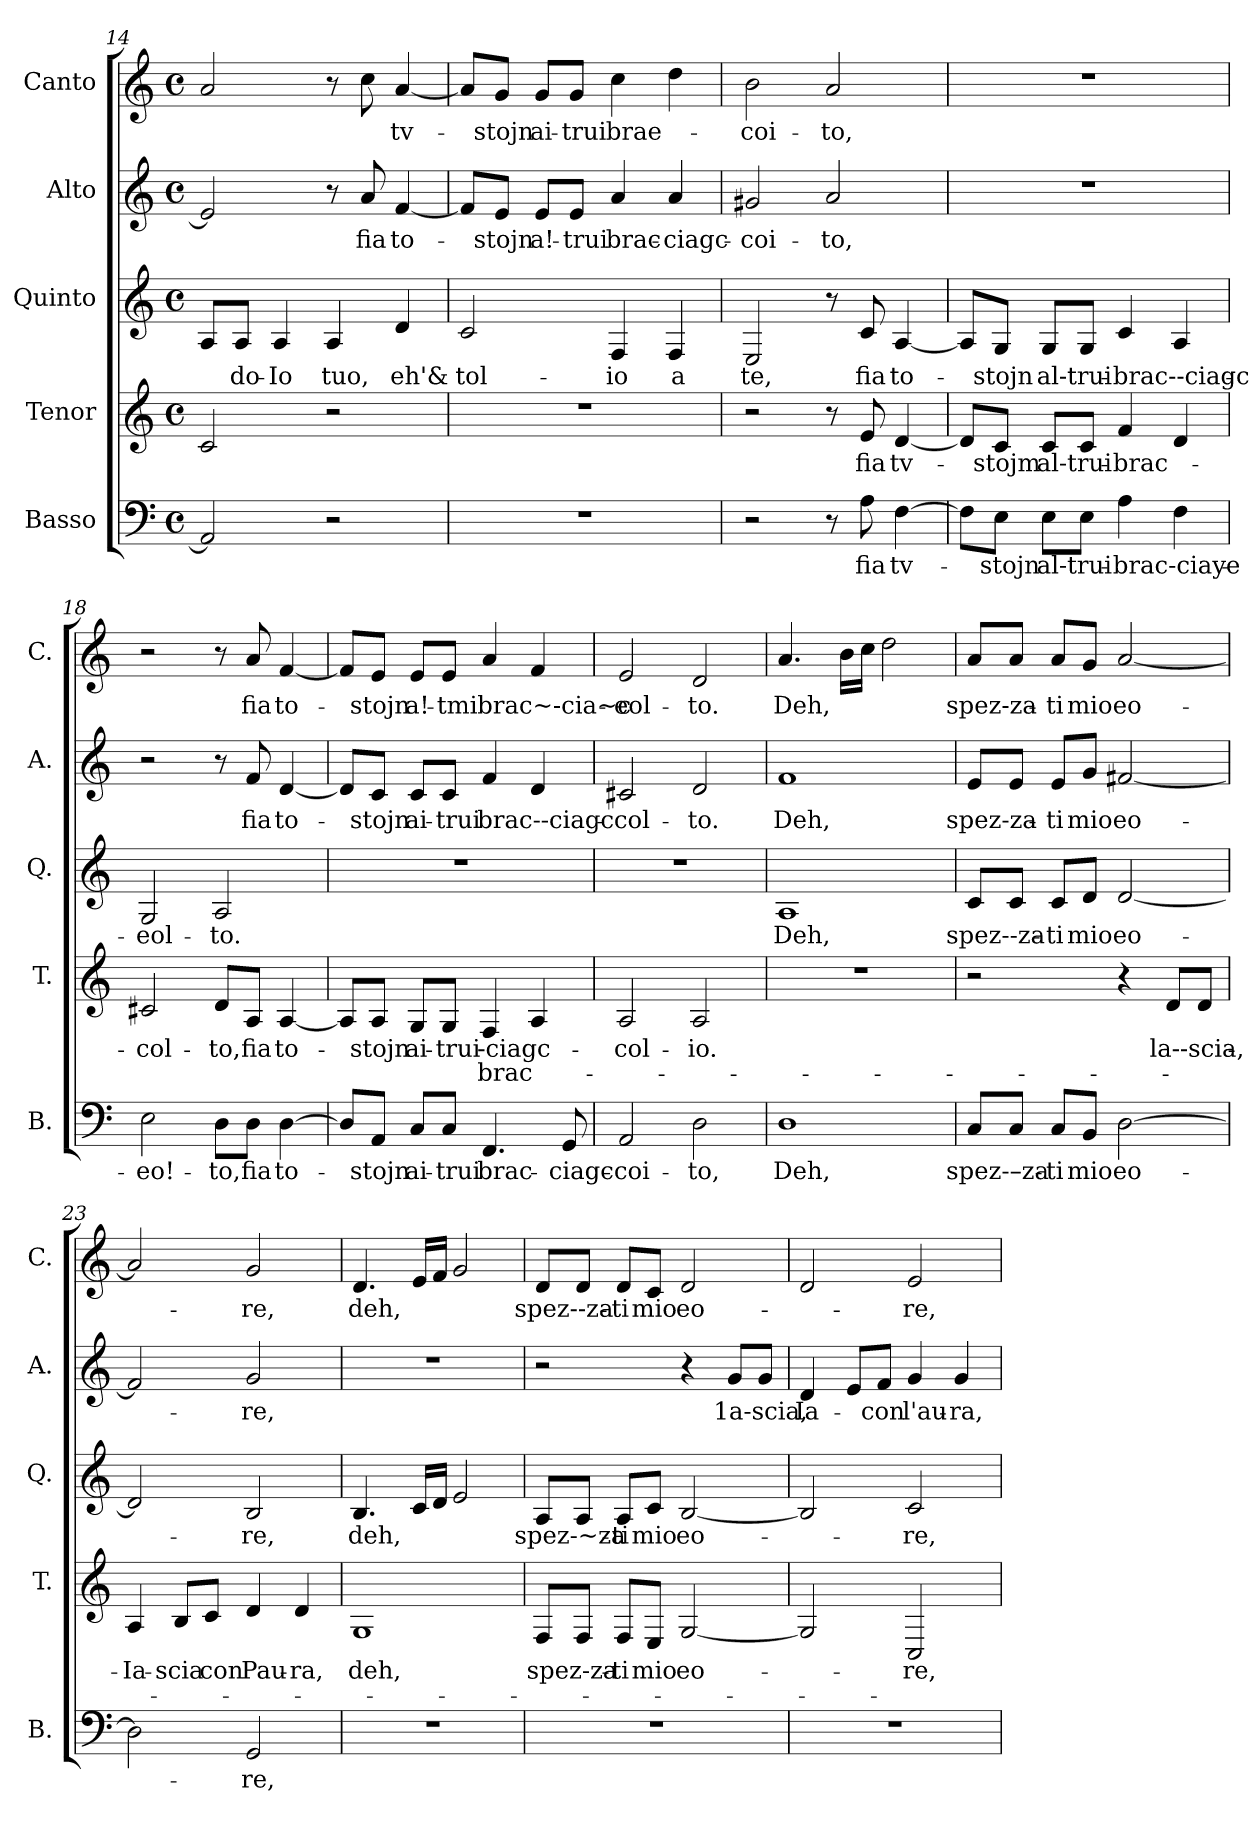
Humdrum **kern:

**kern	**text	**kern	**text	**text	**kern	**text	**kern	**text	**kern	**text
*part5	*part5	*part4	*part4	*part4	*part3	*part3	*part2	*part2	*part1	*part1
*staff5	*staff5	*staff4	*staff4	*staff4	*staff3	*staff3	*staff2	*staff2	*staff1	*staff1
*I"Basso	*	*I"Tenor	*	*	*I"Quinto	*	*I"Alto	*	*I"Canto	*
*I'B.	*	*I'T.	*	*	*I'Q.	*	*I'A.	*	*I'C.	*
*clefF4	*	*clefG2	*	*	*clefG2	*	*clefG2	*	*clefG2	*
*k[]	*	*k[]	*	*	*k[]	*	*k[]	*	*k[]	*
*M4/4	*	*M4/4	*	*	*M4/4	*	*M4/4	*	*M4/4	*
*met(c)	*	*met(c)	*	*	*met(c)	*	*met(c)	*	*met(c)	*
=14	=14	=14	=14	=14	=14	=14	=14	=14	=14	=14
2AA/]	.	2c/	.	.	8A/L	.	2e/]	.	2a/	.
!	!	!	!	!	!	!LO:LY:b	!	!	!	!
.	.	.	.	.	8A/J	-do--	.	.	.	.
!	!	!	!	!	!	!LO:LY:b	!	!	!	!
.	.	.	.	.	4A/	-Io	.	.	.	.
!	!	!	!	!	!	!LO:LY:b	!	!	!	!
2r	.	2r	.	.	4A/	-tuo,	8r	.	8r	.
!	!	!	!	!	!	!	!	!LO:LY:b	!	!
.	.	.	.	.	.	.	8a/	-fia	8cc\	.
!	!	!	!	!	!	!LO:LY:b	!	!LO:LY:b	!	!LO:LY:b
.	.	.	.	.	4d/	-eh'&	[4f/	-to-	[4a/	-tv-
=15	=15	=15	=15	=15	=15	=15	=15	=15	=15	=15
!	!	!	!	!	!	!LO:LY:b	!	!	!	!
1r	.	1r	.	.	2c/	-tol-	8f/L]	.	8a/L]	.
!	!	!	!	!	!	!	!	!LO:LY:b	!	!LO:LY:b
.	.	.	.	.	.	.	8e/J	-stojn	8g/J	-stojn
!	!	!	!	!	!	!	!	!LO:LY:b	!	!LO:LY:b
.	.	.	.	.	.	.	8e/L	-a!-	8g/L	-ai-
!	!	!	!	!	!	!	!	!LO:LY:b	!	!LO:LY:b
.	.	.	.	.	.	.	8e/J	-trui	8g/J	-trui
!	!	!	!	!	!	!LO:LY:b	!	!LO:LY:b	!	!LO:LY:b
.	.	.	.	.	4F/	-io	4a/	-brac-	4cc\	-brae-
!	!	!	!	!	!	!LO:LY:b	!	!LO:LY:b	!	!
.	.	.	.	.	4F/	-a	4a/	-ciagc-	4dd\	.
=16	=16	=16	=16	=16	=16	=16	=16	=16	=16	=16
!	!	!	!	!	!	!LO:LY:b	!	!LO:LY:b	!	!LO:LY:b
2r	.	2r	.	.	2E/	-te,	2g#X/	-coi-	2b\	-coi-
!	!	!	!	!	!	!	!	!LO:LY:b	!	!LO:LY:b
8r	.	8r	.	.	8r	.	2a/	-to,	2a/	-to,
!	!LO:LY:b	!	!LO:LY:b	!	!	!LO:LY:b	!	!	!	!
8A\	-fia	8e/	-fia	.	8c/	-fia	.	.	.	.
!	!LO:LY:b	!	!LO:LY:b	!	!	!LO:LY:b	!	!	!	!
[4F\	-tv-	[4d/	-tv-	.	[4A/	-to-	.	.	.	.
!!LO:PB:g=z
=17	=17	=17	=17	=17	=17	=17	=17	=17	=17	=17
8F\L]	.	8d/L]	.	.	8A/L]	.	1r	.	1r	.
!	!LO:LY:b	!	!LO:LY:b	!	!	!LO:LY:b	!	!	!	!
8E\J	-stojn	8c/J	-stojm	.	8G/J	-stojn	.	.	.	.
!	!LO:LY:b	!	!LO:LY:b	!	!	!LO:LY:b	!	!	!	!
8E\L	-al-trui-	8c/L	-al-trui-	.	8G/L	-al-trui-	.	.	.	.
8E\J	.	8c/J	.	.	8G/J	.	.	.	.	.
!	!LO:LY:b	!	!LO:LY:b	!	!	!LO:LY:b	!	!	!	!
4A\	-brac-ciaye-	4f/	-brac-	.	4c/	-brac--ciagc-	.	.	.	.
4F\	.	4d/	.	.	4A/	.	.	.	.	.
=18	=18	=18	=18	=18	=18	=18	=18	=18	=18	=18
!	!LO:LY:b	!	!LO:LY:b	!	!	!LO:LY:b	!	!	!	!
2E\	-eo!-	2c#X/	-col-	.	2G/	-eol-	2r	.	2r	.
!	!LO:LY:b	!	!LO:LY:b	!	!	!LO:LY:b	!	!	!	!
8D\L	-to,	8d/L	-to,	.	2A/	-to.	8r	.	8r	.
!	!LO:LY:b	!	!LO:LY:b	!	!	!	!	!LO:LY:b	!	!LO:LY:b
8D\J	-fia	8A/J	-fia	.	.	.	8f/	-fia	8a/	-fia
!	!LO:LY:b	!	!LO:LY:b	!	!	!	!	!LO:LY:b	!	!LO:LY:b
[4D\	-to-	[4A/	-to-	.	.	.	[4d/	-to-	[4f/	-to-
=19	=19	=19	=19	=19	=19	=19	=19	=19	=19	=19
8D/L]	.	8A/L]	.	.	1r	.	8d/L]	.	8f/L]	.
!	!LO:LY:b	!	!LO:LY:b	!	!	!	!	!LO:LY:b	!	!LO:LY:b
8AA/J	-stojn	8A/J	-stojn	.	.	.	8c/J	-stojn	8e/J	-stojn
!	!LO:LY:b	!	!LO:LY:b	!	!	!	!	!LO:LY:b	!	!LO:LY:b
8C/L	-ai-	8G/L	-ai-	.	.	.	8c/L	-ai-	8e/L	-a!-
!	!LO:LY:b	!	!LO:LY:b	!	!	!	!	!LO:LY:b	!	!LO:LY:b
8C/J	-trui	8G/J	-trui	.	.	.	8c/J	-trui	8e/J	-tmi
!	!LO:LY:b	!	!LO:LY:b	!LO:LY:b	!	!	!	!LO:LY:b	!	!LO:LY:b
4.FF/	-brac-	4F/	--ciagc-	-brac-	.	.	4f/	-brac--ciagc-	4a/	-brac~-cia~c-
.	.	4A/	.	.	.	.	4d/	.	4f/	.
!	!LO:LY:b	!	!	!	!	!	!	!	!	!
8GG/	-ciagc-	.	.	.	.	.	.	.	.	.
=20	=20	=20	=20	=20	=20	=20	=20	=20	=20	=20
!	!LO:LY:b	!	!LO:LY:b	!	!	!	!	!LO:LY:b	!	!LO:LY:b
2AA/	-coi-	2A/	-col-	.	1r	.	2c#X/	-col-	2e/	-eol-
!	!LO:LY:b	!	!LO:LY:b	!	!	!	!	!LO:LY:b	!	!LO:LY:b
2D\	-to,	2A/	-io.	.	.	.	2d/	-to.	2d/	-to.
=21	=21	=21	=21	=21	=21	=21	=21	=21	=21	=21
!	!LO:LY:b	!	!	!	!	!LO:LY:b	!	!LO:LY:b	!	!LO:LY:b
1D	-Deh,	1r	.	.	1A	-Deh,	1f	-Deh,	4.a/	-Deh,
.	.	.	.	.	.	.	.	.	16b\LL	.
.	.	.	.	.	.	.	.	.	16cc\JJ	.
.	.	.	.	.	.	.	.	.	2dd\	.
!!LO:LB:g=z
=22	=22	=22	=22	=22	=22	=22	=22	=22	=22	=22
!	!LO:LY:b	!	!	!	!	!LO:LY:b	!	!LO:LY:b	!	!LO:LY:b
8C/L	-spez-–za-	2r	.	.	8c/L	-spez--za-	8e/L	-spez-za-	8a/L	-spez-za-
8C/J	.	.	.	.	8c/J	.	8e/J	.	8a/J	.
!	!LO:LY:b	!	!	!	!	!LO:LY:b	!	!LO:LY:b	!	!LO:LY:b
8C/L	-ti	.	.	.	8c/L	-ti	8e/L	-ti	8a/L	-ti
!	!LO:LY:b	!	!	!	!	!LO:LY:b	!	!LO:LY:b	!	!LO:LY:b
8BB/J	-mio	.	.	.	8d/J	-mio	8g/J	-mio	8g/J	-mio
!	!LO:LY:b	!	!	!	!	!LO:LY:b	!	!LO:LY:b	!	!LO:LY:b
[2D\	-eo-	4r	.	.	[2d/	-eo-	[2f#X/	-eo-	[2a/	-eo-
!	!	!	!LO:LY:b	!	!	!	!	!	!	!
.	.	8d/L	-la--scia,-	.	.	.	.	.	.	.
.	.	8d/J	.	.	.	.	.	.	.	.
=23	=23	=23	=23	=23	=23	=23	=23	=23	=23	=23
!	!	!	!LO:LY:b	!	!	!	!	!	!	!
2D\]	.	4A/	-Ia-	.	2d/]	.	2f#/]	.	2a/]	.
!	!	!	!LO:LY:b	!	!	!	!	!	!	!
.	.	8B/L	-scia	.	.	.	.	.	.	.
!	!	!	!LO:LY:b	!	!	!	!	!	!	!
.	.	8c/J	-con	.	.	.	.	.	.	.
!	!LO:LY:b	!	!LO:LY:b	!	!	!LO:LY:b	!	!LO:LY:b	!	!LO:LY:b
2GG/	-re,	4d/	-Pau-	.	2B/	-re,	2g/	-re,	2g/	-re,
!	!	!	!LO:LY:b	!	!	!	!	!	!	!
.	.	4d/	-ra,	.	.	.	.	.	.	.
=24	=24	=24	=24	=24	=24	=24	=24	=24	=24	=24
!	!	!	!LO:LY:b	!	!	!LO:LY:b	!	!	!	!LO:LY:b
1r	.	1G	-deh,	.	4.B/	-deh,	1r	.	4.d/	-deh,
.	.	.	.	.	16c/LL	.	.	.	16e/LL	.
.	.	.	.	.	16d/JJ	.	.	.	16f/JJ	.
.	.	.	.	.	2e/	.	.	.	2g/	.
=25	=25	=25	=25	=25	=25	=25	=25	=25	=25	=25
!	!	!	!LO:LY:b	!	!	!LO:LY:b	!	!	!	!LO:LY:b
1r	.	8F/L	-spez-za-	.	8A/L	-spez-~za-	2r	.	8d/L	-spez--za-
.	.	8F/J	.	.	8A/J	.	.	.	8d/J	.
!	!	!	!LO:LY:b	!	!	!LO:LY:b	!	!	!	!LO:LY:b
.	.	8F/L	-ti	.	8A/L	-ti	.	.	8d/L	-ti
!	!	!	!LO:LY:b	!	!	!LO:LY:b	!	!	!	!LO:LY:b
.	.	8E/J	-mio	.	8c/J	-mio	.	.	8c/J	-mio
!	!	!	!LO:LY:b	!	!	!LO:LY:b	!	!	!	!LO:LY:b
.	.	[2G/	-eo-	.	[2B/	-eo-	4r	.	2d/	-eo-
!	!	!	!	!	!	!	!	!LO:LY:b	!	!
.	.	.	.	.	.	.	8g/L	-1a-scia,	.	.
.	.	.	.	.	.	.	8g/J	.	.	.
=26	=26	=26	=26	=26	=26	=26	=26	=26	=26	=26
!	!	!	!	!	!	!	!	!LO:LY:b	!	!
1r	.	2G/]	.	.	2B/]	.	4d/	-Ia-	2d/	.
.	.	.	.	.	.	.	8e/L	.	.	.
!	!	!	!	!	!	!	!	!LO:LY:b	!	!
.	.	.	.	.	.	.	8f/J	-con	.	.
!	!	!	!LO:LY:b	!	!	!LO:LY:b	!	!LO:LY:b	!	!LO:LY:b
.	.	2C/	-re,	.	2c/	-re,	4g/	-l'au-	2e/	-re,
!	!	!	!	!	!	!	!	!LO:LY:b	!	!
.	.	.	.	.	.	.	4g/	-ra,	.	.
=	=	=	=	=	=	=	=	=	=	=
*-	*-	*-	*-	*-	*-	*-	*-	*-	*-	*-
